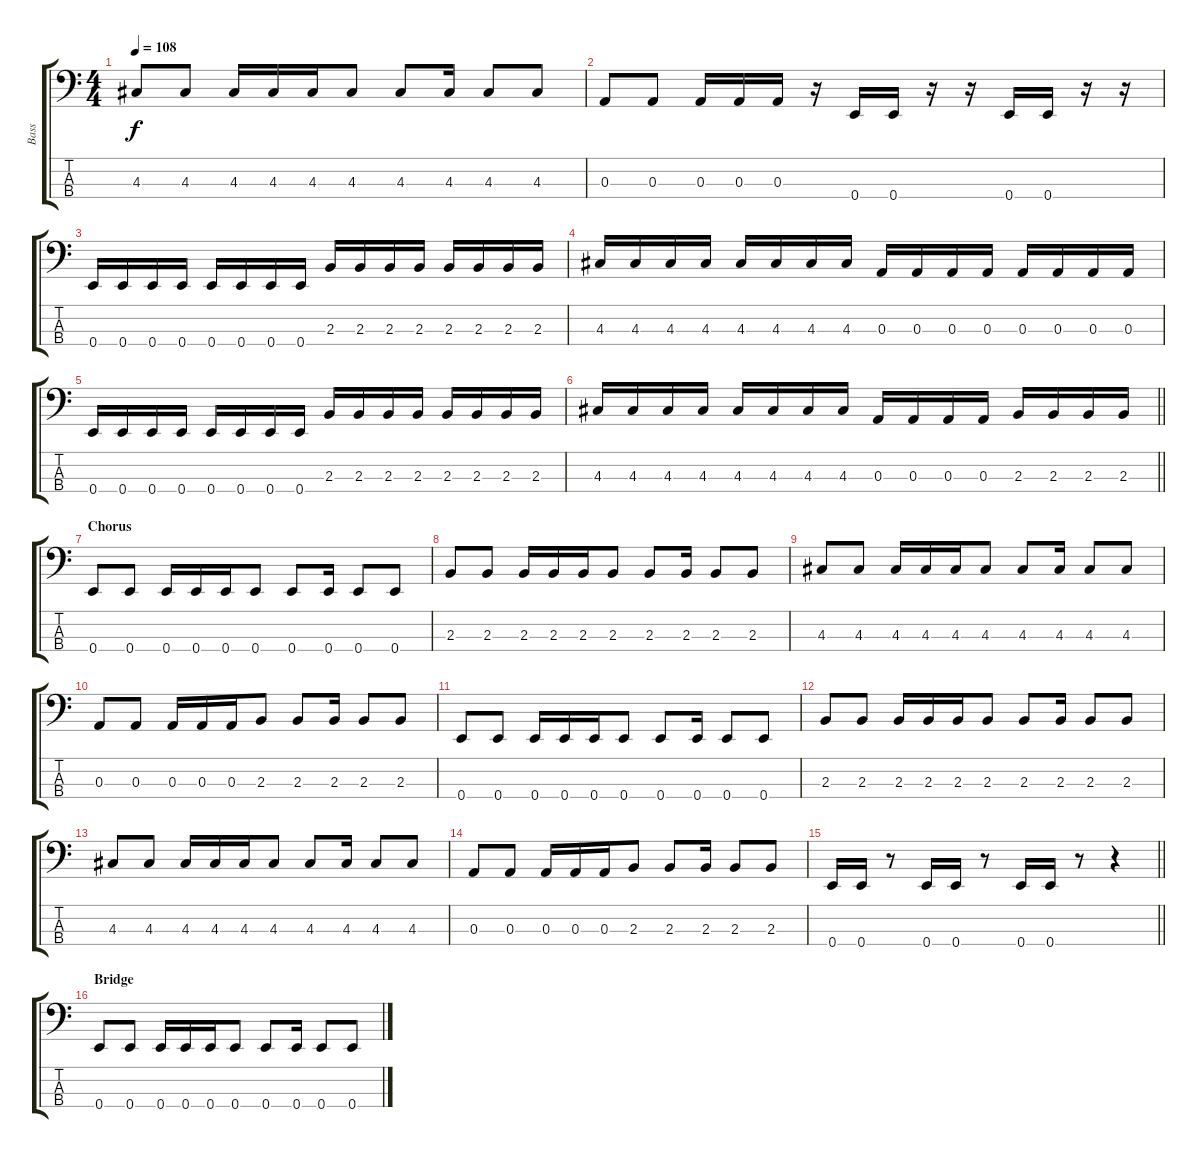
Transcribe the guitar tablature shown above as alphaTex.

\track ("Bass" "Bass") {instrument electricbassfinger}
\staff {score tabs}
\tuning (G2 D2 A1 E1) {hide}
\ts (4 4)
\tempo 108
\clef f4
\ks c
4.3.8{dy f} 4.3.8 4.3.16 4.3.16 4.3.16 4.3.8 4.3.8 4.3.16 4.3.8 4.3.8 |
0.3.8 0.3.8 0.3.16 0.3.16 0.3.16 r.16 0.4.16 0.4.16 r.16 r.16 0.4.16 0.4.16 r.16 r.16 |
0.4.16 0.4.16 0.4.16 0.4.16 0.4.16 0.4.16 0.4.16 0.4.16 2.3.16 2.3.16 2.3.16 2.3.16 2.3.16 2.3.16 2.3.16 2.3.16 |
4.3.16 4.3.16 4.3.16 4.3.16 4.3.16 4.3.16 4.3.16 4.3.16 0.3.16 0.3.16 0.3.16 0.3.16 0.3.16 0.3.16 0.3.16 0.3.16 |
0.4.16 0.4.16 0.4.16 0.4.16 0.4.16 0.4.16 0.4.16 0.4.16 2.3.16 2.3.16 2.3.16 2.3.16 2.3.16 2.3.16 2.3.16 2.3.16 |
\barLineRight lightlight
4.3.16 4.3.16 4.3.16 4.3.16 4.3.16 4.3.16 4.3.16 4.3.16 0.3.16 0.3.16 0.3.16 0.3.16 2.3.16 2.3.16 2.3.16 2.3.16 |
\section ("" "Chorus")
0.4.8 0.4.8 0.4.16 0.4.16 0.4.16 0.4.8 0.4.8 0.4.16 0.4.8 0.4.8 |
2.3.8 2.3.8 2.3.16 2.3.16 2.3.16 2.3.8 2.3.8 2.3.16 2.3.8 2.3.8 |
4.3.8 4.3.8 4.3.16 4.3.16 4.3.16 4.3.8 4.3.8 4.3.16 4.3.8 4.3.8 |
0.3.8 0.3.8 0.3.16 0.3.16 0.3.16 2.3.8 2.3.8 2.3.16 2.3.8 2.3.8 |
0.4.8 0.4.8 0.4.16 0.4.16 0.4.16 0.4.8 0.4.8 0.4.16 0.4.8 0.4.8 |
2.3.8 2.3.8 2.3.16 2.3.16 2.3.16 2.3.8 2.3.8 2.3.16 2.3.8 2.3.8 |
4.3.8 4.3.8 4.3.16 4.3.16 4.3.16 4.3.8 4.3.8 4.3.16 4.3.8 4.3.8 |
0.3.8 0.3.8 0.3.16 0.3.16 0.3.16 2.3.8 2.3.8 2.3.16 2.3.8 2.3.8 |
\barLineRight lightlight
0.4.16 0.4.16 r.8 0.4.16 0.4.16 r.8 0.4.16 0.4.16 r.8 r.4 |
\section ("" "Bridge")
0.4.8 0.4.8 0.4.16 0.4.16 0.4.16 0.4.8 0.4.8 0.4.16 0.4.8 0.4.8
